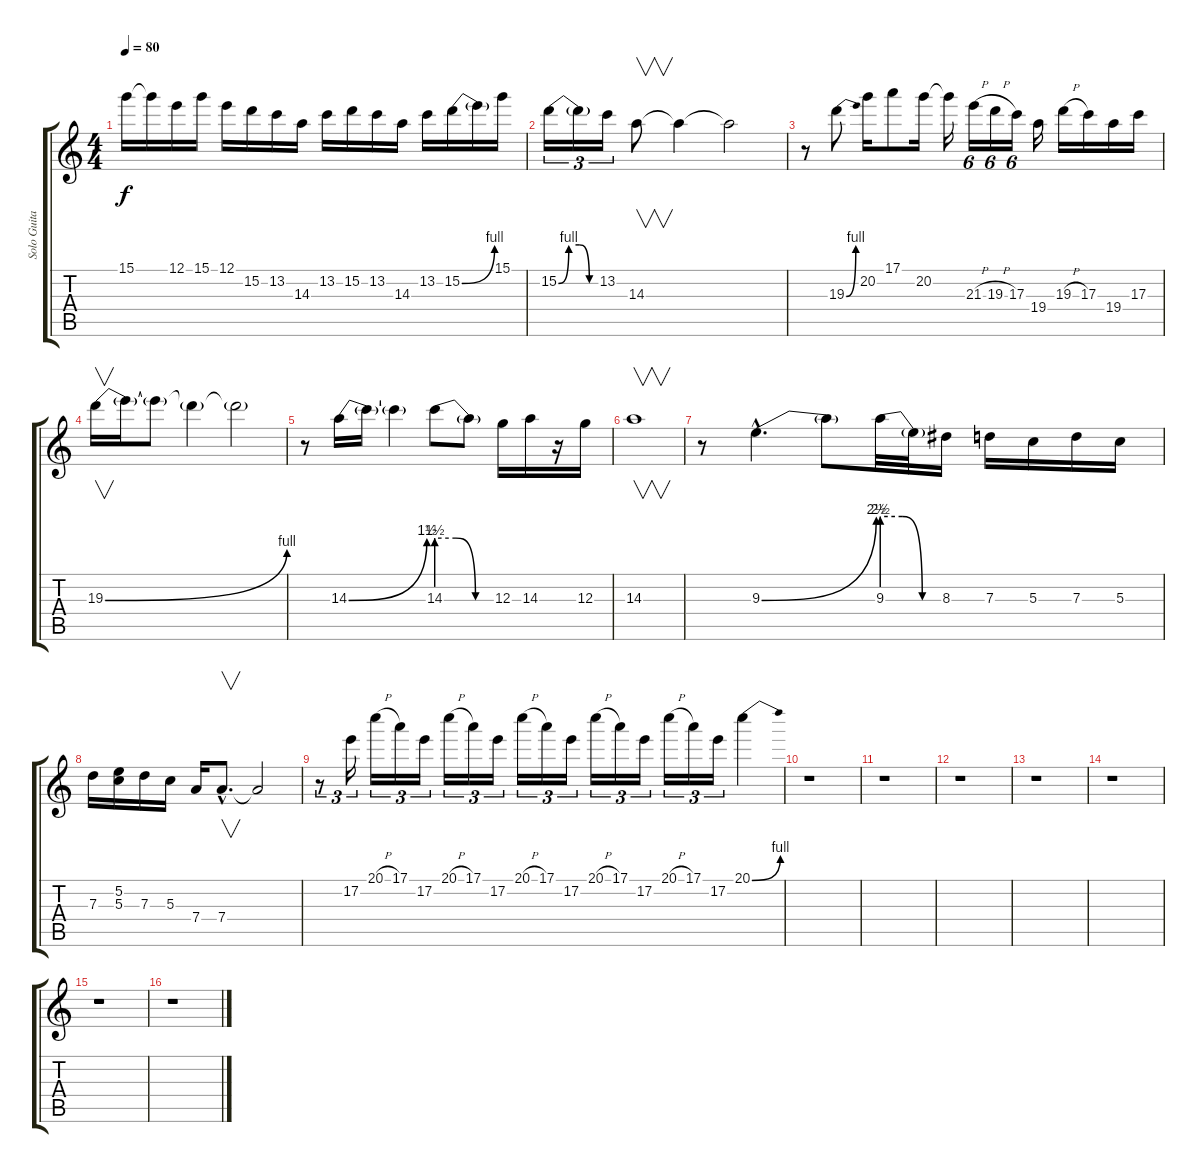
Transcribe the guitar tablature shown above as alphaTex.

\track ("Solo Guitar - Jimmy Page" "Solo Guita") {instrument overdrivenguitar}
\staff {score tabs}
\tuning (E4 B3 G3 D3 A2 E2) {hide}
\ts (4 4)
\tempo 80
\clef g2
\ks c
15.1{t}.16{dy f} 15.1{t}.16 12.1.16 15.1.16 12.1.16 15.2.16 13.2.16 14.3.16 13.2.16 15.2.16 13.2.16 14.3.16 13.2.16 15.2{be (bend 0 0 60 4)}.16 15.2{t}.16 15.1.16 |
15.2{be (custom 0 0 15 4 30 4 45 0 60 0)}.16{tu (3 2)} 15.2{t}.16{tu (3 2)} 13.2.16{tu (3 2)} 14.3.8{v} 14.3{t}.4 14.3{t}.2 |
r.8 19.3{be (bend 0 0 60 4)}.8 20.2.16 17.1.8 20.2.16 20.2{t}.16 21.3{h}.16{tu (6 4)} 19.3{h}.16{tu (6 4)} 17.3.16{tu (6 4)} 19.4.16 19.3{h}.16 17.3.16 19.4.16 17.3.16 |
19.3{be (bend 0 0 60 4)}.16{v} 19.3{t}.16 19.3{t}.8 19.3{t}.4 19.3{t}.2 |
r.8 14.3{be (bend 0 0 60 6)}.16 14.3{t}.16 14.3{t}.4 14.3{be (custom 0 6 20 6 40 0 60 0)}.8 14.3{t}.8 12.3.16 14.3.16 r.16 12.3.16 |
14.3.1{v} |
r.8 9.3{be (bend 0 0 60 10) hac}.4{d} 9.3{t}.8 9.3{be (custom 0 10 20 10 40 0 60 0)}.32 9.3{t}.32 8.3.16 7.3.16 5.3.16 7.3.16 5.3.16 |
7.3.16 (5.2 5.3).16 7.3.16 5.3.16 7.4.16 7.4{hac}.8{v d} 7.4{t}.2 |
r.8{tu (3 2)} 17.2.16{tu (3 2)} 20.1{h}.16{tu (3 2)} 17.1.16{tu (3 2)} 17.2.16{tu (3 2)} 20.1{h}.16{tu (3 2)} 17.1.16{tu (3 2)} 17.2.16{tu (3 2)} 20.1{h}.16{tu (3 2)} 17.1.16{tu (3 2)} 17.2.16{tu (3 2)} 20.1{h}.16{tu (3 2)} 17.1.16{tu (3 2)} 17.2.16{tu (3 2)} 20.1{h}.16{tu (3 2)} 17.1.16{tu (3 2)} 17.2.16{tu (3 2)} 20.1{be (bend 0 0 60 4)}.4 |
r.1 |
r.1 |
r.1 |
r.1 |
r.1 |
r.1 |
r.1
